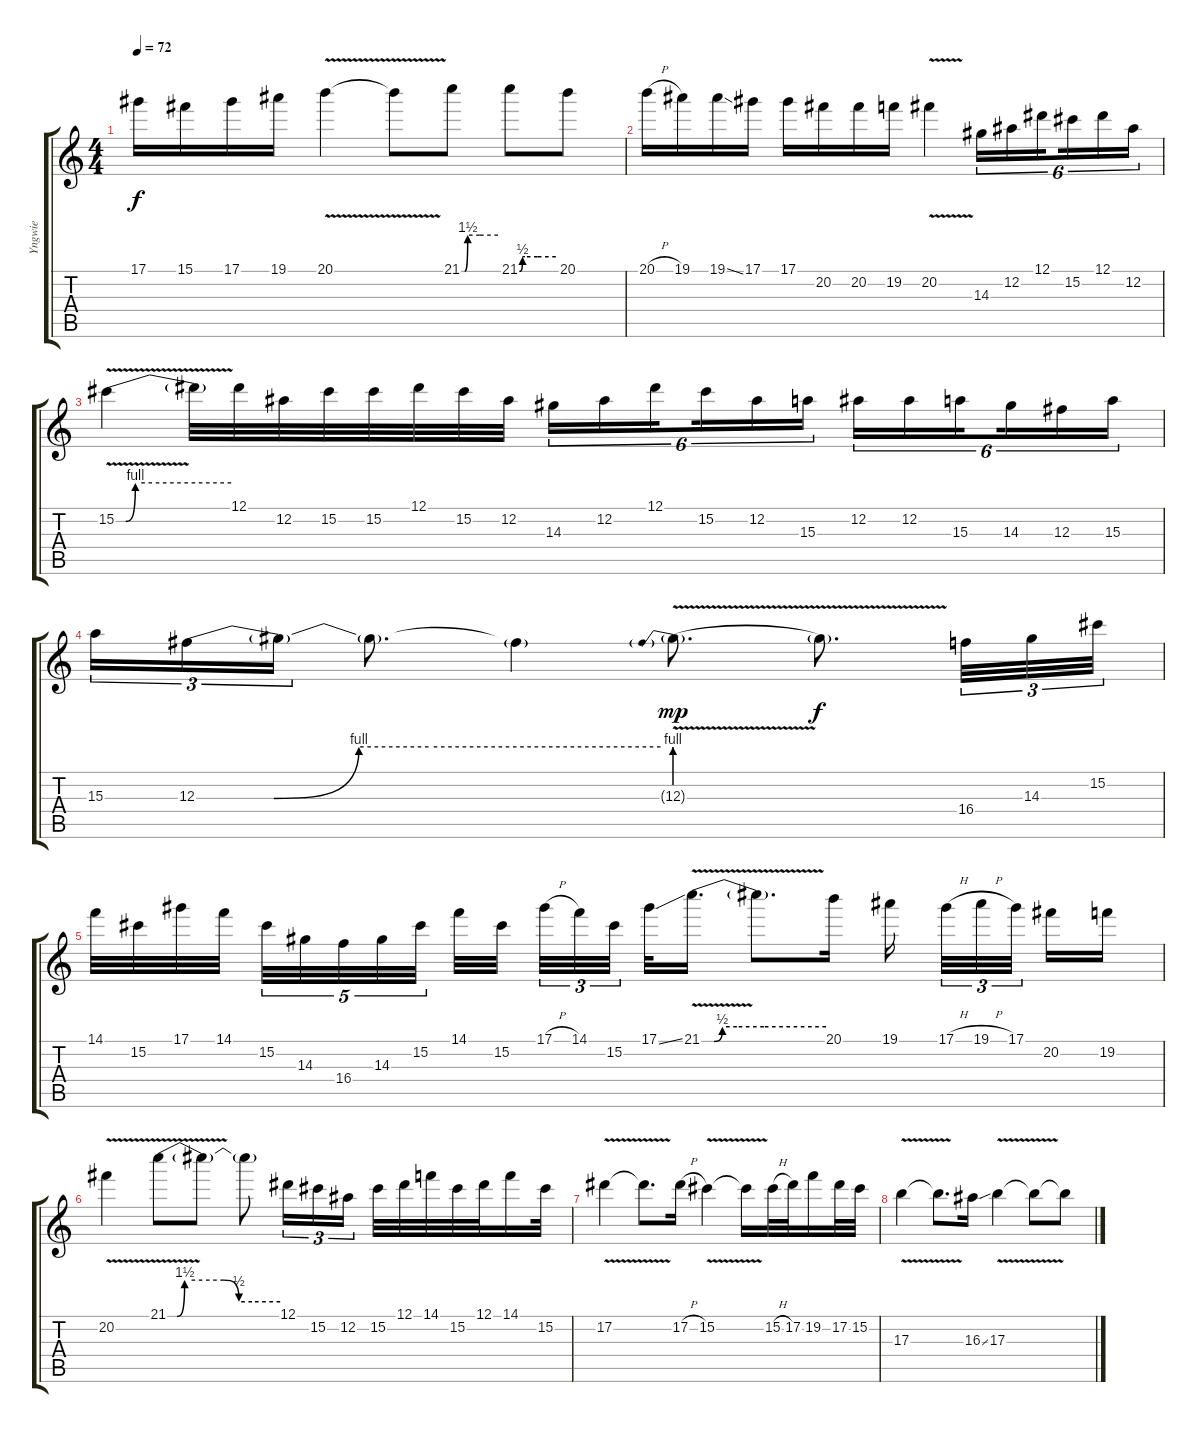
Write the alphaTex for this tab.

\track ("Yngwie" "Yngwie") {instrument overdrivenguitar}
\staff {score tabs}
\tuning (Eb4 Bb3 Gb3 Db3 Ab2 Eb2) {hide}
\ts (4 4)
\tempo 72
\clef g2
\ks c
17.1.16{dy f} 15.1.16 17.1.16 19.1.16 20.1{v}.4 20.1{t}.8 21.1{be (custom 0 0 5 0 10 6 30 6 60 6)}.8 21.1{be (custom 0 0 5 2 9 2 30 2 60 2)}.8 20.1.8 |
20.1{h}.16 19.1.16 19.1{ss}.16 17.1.16 17.1.16 20.2.16 20.2.16 19.2.16 20.2{v}.4 14.3.16{tu (6 4)} 12.2.16{tu (6 4)} 12.1.16{tu (6 4) beam splitsecondary} 15.2.16{tu (6 4)} 12.1.16{tu (6 4)} 12.2.16{tu (6 4)} |
15.2{be (custom 0 0 5 0 10 4 30 4 60 4) v}.4 15.2{t}.32 12.1.32 12.2.32 15.2.32 15.2.32 12.1.32 15.2.32 12.2.32 14.3.16{tu (6 4)} 12.2.16{tu (6 4)} 12.1.16{tu (6 4) beam splitsecondary} 15.2.16{tu (6 4)} 12.2.16{tu (6 4)} 15.3.16{tu (6 4)} 12.2.16{tu (6 4)} 12.2.16{tu (6 4)} 15.3.16{tu (6 4) beam splitsecondary} 14.3.16{tu (6 4)} 12.3.16{tu (6 4)} 15.3.16{tu (6 4)} |
15.3.16{tu (3 2)} 12.3{be (custom 0 0 10 0 21 4 30 4 60 4)}.16{tu (3 2)} 12.3{t}.16{tu (3 2)} 12.3{t}.8{d} 12.3{t}.4 12.3{be (prebend 0 4 60 4) v g}.8{d dy mp} 12.3{t}.8{d dy f} 16.4.32{tu (3 2)} 14.3.32{tu (3 2)} 15.2.32{tu (3 2)} |
14.1.32 15.2.32 17.1.32 14.1.32{beam splitsecondary} 15.2.32{tu (5 4)} 14.3.32{tu (5 4)} 16.4.32{tu (5 4)} 14.3.32{tu (5 4)} 15.2.32{tu (5 4)} 14.1.32 15.2.32{beam splitsecondary} 17.1{h}.32{tu (3 2)} 14.1.32{tu (3 2)} 15.2.32{tu (3 2) beam splitsecondary} 17.1{ss}.32 21.1{be (custom 0 0 6 0 10 2 17 2 30 2 60 2) v}.16{d} 21.1{t}.8{d} 20.1.16 19.1.16{beam splitsecondary} 17.1{h}.32{tu (3 2)} 19.1{h}.32{tu (3 2)} 17.1.32{tu (3 2) beam splitsecondary} 20.2.16 19.2.16 |
20.2{v}.4 21.1{be (custom 0 0 5 0 9 6 30 6 38 2 45 2 60 2) v}.8 21.1{t}.8 21.1{t}.8 12.1.16{tu (3 2)} 15.2.16{tu (3 2)} 12.2.16{tu (3 2)} 15.2.32 12.1.32 14.1.32 15.2.32 12.1.32 14.1.16 15.2.32 |
17.2{v}.4 17.2{t}.8{d} 17.2{h}.16 15.2{v}.4 15.2{t}.16 15.2{h}.32 17.2.32 19.2.16 17.2.32 15.2.32 |
17.3{v}.4 17.3{t}.8{d} 16.3{ss}.16 17.3{v}.4 17.3{t}.8 17.3{t}.8
